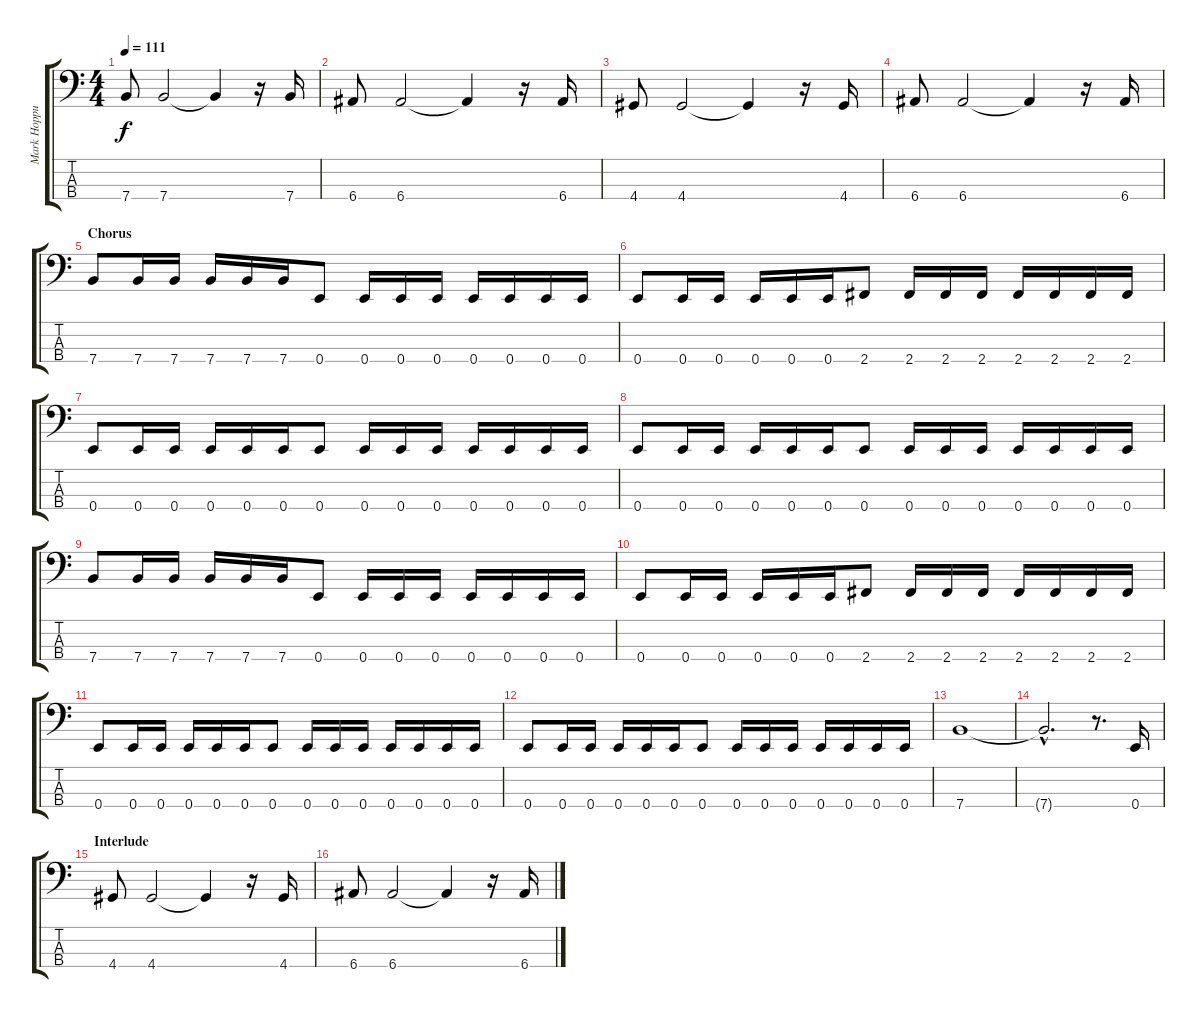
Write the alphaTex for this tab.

\track ("Mark Hoppus - Bass" "Mark Hoppu") {instrument acousticbass}
\staff {score tabs}
\tuning (G2 D2 A1 E1) {hide}
\ts (4 4)
\tempo 111
\clef f4
\ks c
7.4.8{dy f} 7.4.2 7.4{t}.4 r.16 7.4.16 |
6.4.8 6.4.2 6.4{t}.4 r.16 6.4.16 |
4.4.8 4.4.2 4.4{t}.4 r.16 4.4.16 |
6.4.8 6.4.2 6.4{t}.4 r.16 6.4.16 |
\section ("" "Chorus")
7.4.8 7.4.16 7.4.16 7.4.16 7.4.16 7.4.16 0.4.8 0.4.16 0.4.16 0.4.16 0.4.16 0.4.16 0.4.16 0.4.16 |
0.4.8 0.4.16 0.4.16 0.4.16 0.4.16 0.4.16 2.4.8 2.4.16 2.4.16 2.4.16 2.4.16 2.4.16 2.4.16 2.4.16 |
0.4.8 0.4.16 0.4.16 0.4.16 0.4.16 0.4.16 0.4.8 0.4.16 0.4.16 0.4.16 0.4.16 0.4.16 0.4.16 0.4.16 |
0.4.8 0.4.16 0.4.16 0.4.16 0.4.16 0.4.16 0.4.8 0.4.16 0.4.16 0.4.16 0.4.16 0.4.16 0.4.16 0.4.16 |
7.4.8 7.4.16 7.4.16 7.4.16 7.4.16 7.4.16 0.4.8 0.4.16 0.4.16 0.4.16 0.4.16 0.4.16 0.4.16 0.4.16 |
0.4.8 0.4.16 0.4.16 0.4.16 0.4.16 0.4.16 2.4.8 2.4.16 2.4.16 2.4.16 2.4.16 2.4.16 2.4.16 2.4.16 |
0.4.8 0.4.16 0.4.16 0.4.16 0.4.16 0.4.16 0.4.8 0.4.16 0.4.16 0.4.16 0.4.16 0.4.16 0.4.16 0.4.16 |
0.4.8 0.4.16 0.4.16 0.4.16 0.4.16 0.4.16 0.4.8 0.4.16 0.4.16 0.4.16 0.4.16 0.4.16 0.4.16 0.4.16 |
7.4.1 |
7.4{hac t}.2{d} r.8{d} 0.4.16 |
\section ("" "Interlude")
4.4.8 4.4.2 4.4{t}.4 r.16 4.4.16 |
6.4.8 6.4.2 6.4{t}.4 r.16 6.4.16
